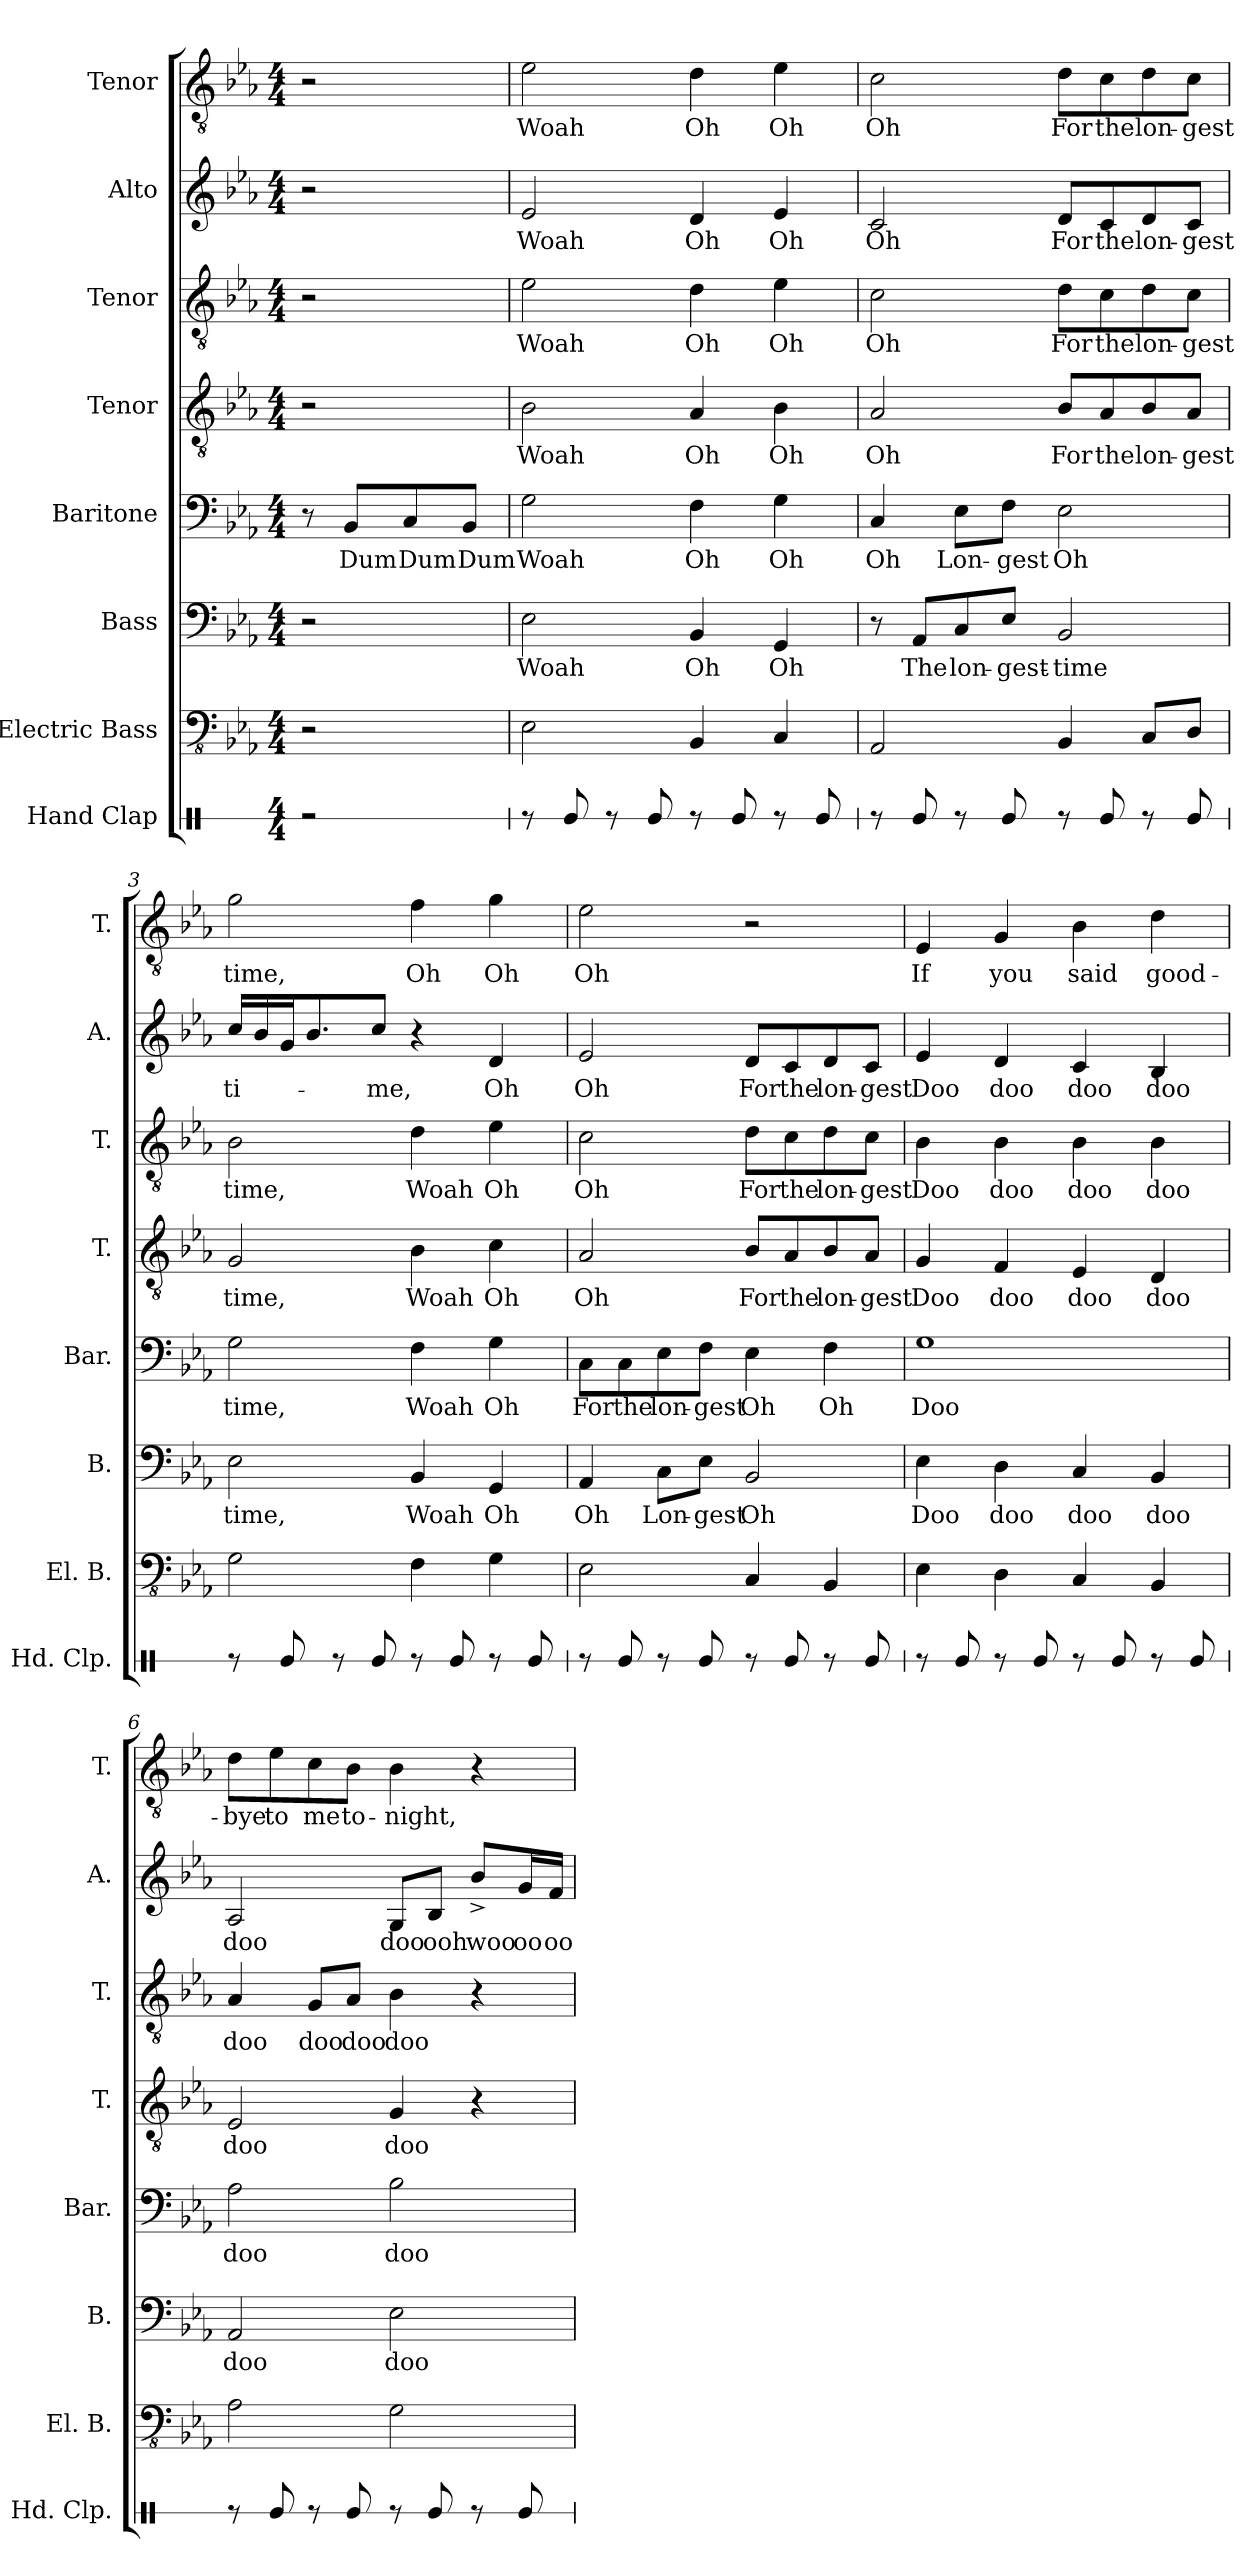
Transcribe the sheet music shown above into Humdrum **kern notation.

**kern	**kern	**kern	**text	**kern	**text	**kern	**text	**kern	**text	**kern	**text	**kern	**text
*part8	*part7	*part6	*part6	*part5	*part5	*part4	*part4	*part3	*part3	*part2	*part2	*part1	*part1
*staff8	*staff7	*staff6	*staff6	*staff5	*staff5	*staff4	*staff4	*staff3	*staff3	*staff2	*staff2	*staff1	*staff1
*I"Hand Clap	*I"Electric Bass	*I"Bass	*	*I"Baritone	*	*I"Tenor	*	*I"Tenor	*	*I"Alto	*	*I"Tenor	*
*I'Hd. Clp.	*I'El. B.	*I'B.	*	*I'Bar.	*	*I'T.	*	*I'T.	*	*I'A.	*	*I'T.	*
*stria1	*	*	*	*	*	*	*	*	*	*	*	*	*
*clefX	*clefFv4	*clefF4	*	*clefF4	*	*clefGv2	*	*clefGv2	*	*clefG2	*	*clefGv2	*
*k[]	*k[b-e-a-]	*k[b-e-a-]	*	*k[b-e-a-]	*	*k[b-e-a-]	*	*k[b-e-a-]	*	*k[b-e-a-]	*	*k[b-e-a-]	*
*M4/4	*M4/4	*M4/4	*	*M4/4	*	*M4/4	*	*M4/4	*	*M4/4	*	*M4/4	*
=	=	=	=	=	=	=	=	=	=	=	=	=	=
2r	2r	2r	.	8r	.	2r	.	2r	.	2r	.	2r	.
.	.	.	.	8BB-/L	Dum	.	.	.	.	.	.	.	.
.	.	.	.	8C/	Dum	.	.	.	.	.	.	.	.
.	.	.	.	8BB-/J	Dum	.	.	.	.	.	.	.	.
=1	=1	=1	=1	=1	=1	=1	=1	=1	=1	=1	=1	=1	=1
8r	2EE-\	2E-\	Woah	2G\	Woah	2B-\	Woah	2e-\	Woah	2e-/	Woah	2e-\	Woah
8Re/	.	.	.	.	.	.	.	.	.	.	.	.	.
8r	.	.	.	.	.	.	.	.	.	.	.	.	.
8Re/	.	.	.	.	.	.	.	.	.	.	.	.	.
8r	4BBB-/	4BB-/	Oh	4F\	Oh	4A-/	Oh	4d\	Oh	4d/	Oh	4d\	Oh
8Re/	.	.	.	.	.	.	.	.	.	.	.	.	.
8r	4CC/	4GG/	Oh	4G\	-Oh	4B-\	Oh	4e-\	Oh	4e-/	Oh	4e-\	Oh
8Re/	.	.	.	.	.	.	.	.	.	.	.	.	.
=2	=2	=2	=2	=2	=2	=2	=2	=2	=2	=2	=2	=2	=2
8r	2AAA-/	8r	.	4C/	Oh	2A-/	Oh	2c\	Oh	2c/	Oh	2c\	Oh
8Re/	.	8AA-/L	The	.	.	.	.	.	.	.	.	.	.
8r	.	8C/	lon-	8E-\L	Lon-	.	.	.	.	.	.	.	.
8Re/	.	8E-/J	-gest-	8F\J	-gest	.	.	.	.	.	.	.	.
8r	4BBB-/	2BB-/	-time	2E-\	Oh	8B-/L	For	8d\L	For	8d/L	For	8d\L	For
8Re/	.	.	.	.	.	8A-/	the	8c\	the	8c/	the	8c\	the
8r	8CC/L	.	.	.	.	8B-/	lon-	8d\	lon-	8d/	lon-	8d\	lon-
8Re/	8DD/J	.	.	.	.	8A-/J	-gest	8c\J	-gest	8c/J	-gest	8c\J	-gest
!!LO:PB:g=z
=3	=3	=3	=3	=3	=3	=3	=3	=3	=3	=3	=3	=3	=3
8r	2GG\	2E-\	time,	2G\	time,	2G/	time,	2B-\	time,	16cc/LL	ti-	2g\	time,
.	.	.	.	.	.	.	.	.	.	16b-/	.	.	.
8Re/	.	.	.	.	.	.	.	.	.	16g/J	.	.	.
.	.	.	.	.	.	.	.	.	.	8.b-/	.	.	.
8r	.	.	.	.	.	.	.	.	.	.	.	.	.
8Re/	.	.	.	.	.	.	.	.	.	8cc/J	-me,	.	.
8r	4FF\	4BB-/	Woah	4F\	Woah	4B-\	Woah	4d\	Woah	4r	.	4f\	Oh
8Re/	.	.	.	.	.	.	.	.	.	.	.	.	.
8r	4GG\	4GG/	Oh	4G\	Oh	4c\	Oh	4e-\	Oh	4d/	Oh	4g\	Oh
8Re/	.	.	.	.	.	.	.	.	.	.	.	.	.
=4	=4	=4	=4	=4	=4	=4	=4	=4	=4	=4	=4	=4	=4
8r	2EE-\	4AA-/	Oh	8C\L	For	2A-/	Oh	2c\	Oh	2e-/	Oh	2e-\	Oh
8Re/	.	.	.	8C\	the	.	.	.	.	.	.	.	.
8r	.	8C\L	Lon-	8E-\	lon-	.	.	.	.	.	.	.	.
8Re/	.	8E-\J	-gest	8F\J	-gest	.	.	.	.	.	.	.	.
8r	4CC/	2BB-/	Oh	4E-\	Oh	8B-/L	For	8d\L	For	8d/L	For	2r	.
8Re/	.	.	.	.	.	8A-/	the	8c\	the	8c/	the	.	.
8r	4BBB-/	.	.	4F\	Oh	8B-/	lon-	8d\	lon-	8d/	lon-	.	.
8Re/	.	.	.	.	.	8A-/J	-gest	8c\J	-gest	8c/J	-gest	.	.
=5	=5	=5	=5	=5	=5	=5	=5	=5	=5	=5	=5	=5	=5
8r	4EE-\	4E-\	Doo	1G	Doo	4G/	Doo	4B-\	Doo	4e-/	Doo	4E-/	If
8Re/	.	.	.	.	.	.	.	.	.	.	.	.	.
8r	4DD\	4D\	doo	.	.	4F/	doo	4B-\	doo	4d/	doo	4G/	you
8Re/	.	.	.	.	.	.	.	.	.	.	.	.	.
8r	4CC/	4C/	doo	.	.	4E-/	doo	4B-\	doo	4c/	doo	4B-\	said
8Re/	.	.	.	.	.	.	.	.	.	.	.	.	.
8r	4BBB-/	4BB-/	doo	.	.	4D/	doo	4B-\	doo	4B-/	doo	4d\	good-
8Re/	.	.	.	.	.	.	.	.	.	.	.	.	.
!!LO:PB:g=z
=6	=6	=6	=6	=6	=6	=6	=6	=6	=6	=6	=6	=6	=6
8r	2AA-\	2AA-/	doo	2A-\	doo	2E-/	doo	4A-/	doo	2A-/	doo	8d\L	-bye
8Re/	.	.	.	.	.	.	.	.	.	.	.	8e-\	to
8r	.	.	.	.	.	.	.	8G/L	doo	.	.	8c\	me
8Re/	.	.	.	.	.	.	.	8A-/J	doo	.	.	8B-\J	to-
8r	2GG\	2E-\	doo	2B-\	doo	4G/	doo	4B-\	doo	8G/L	doo	4B-\	-night,
8Re/	.	.	.	.	.	.	.	.	.	8B-/J	ooh	.	.
8r	.	.	.	.	.	4r	.	4r	.	8b-^/L	woo	4r	.
8Re/	.	.	.	.	.	.	.	.	.	16g/L	oo	.	.
.	.	.	.	.	.	.	.	.	.	16f/JJ	oo	.	.
=	=	=	=	=	=	=	=	=	=	=	=	=	=
*-	*-	*-	*-	*-	*-	*-	*-	*-	*-	*-	*-	*-	*-
